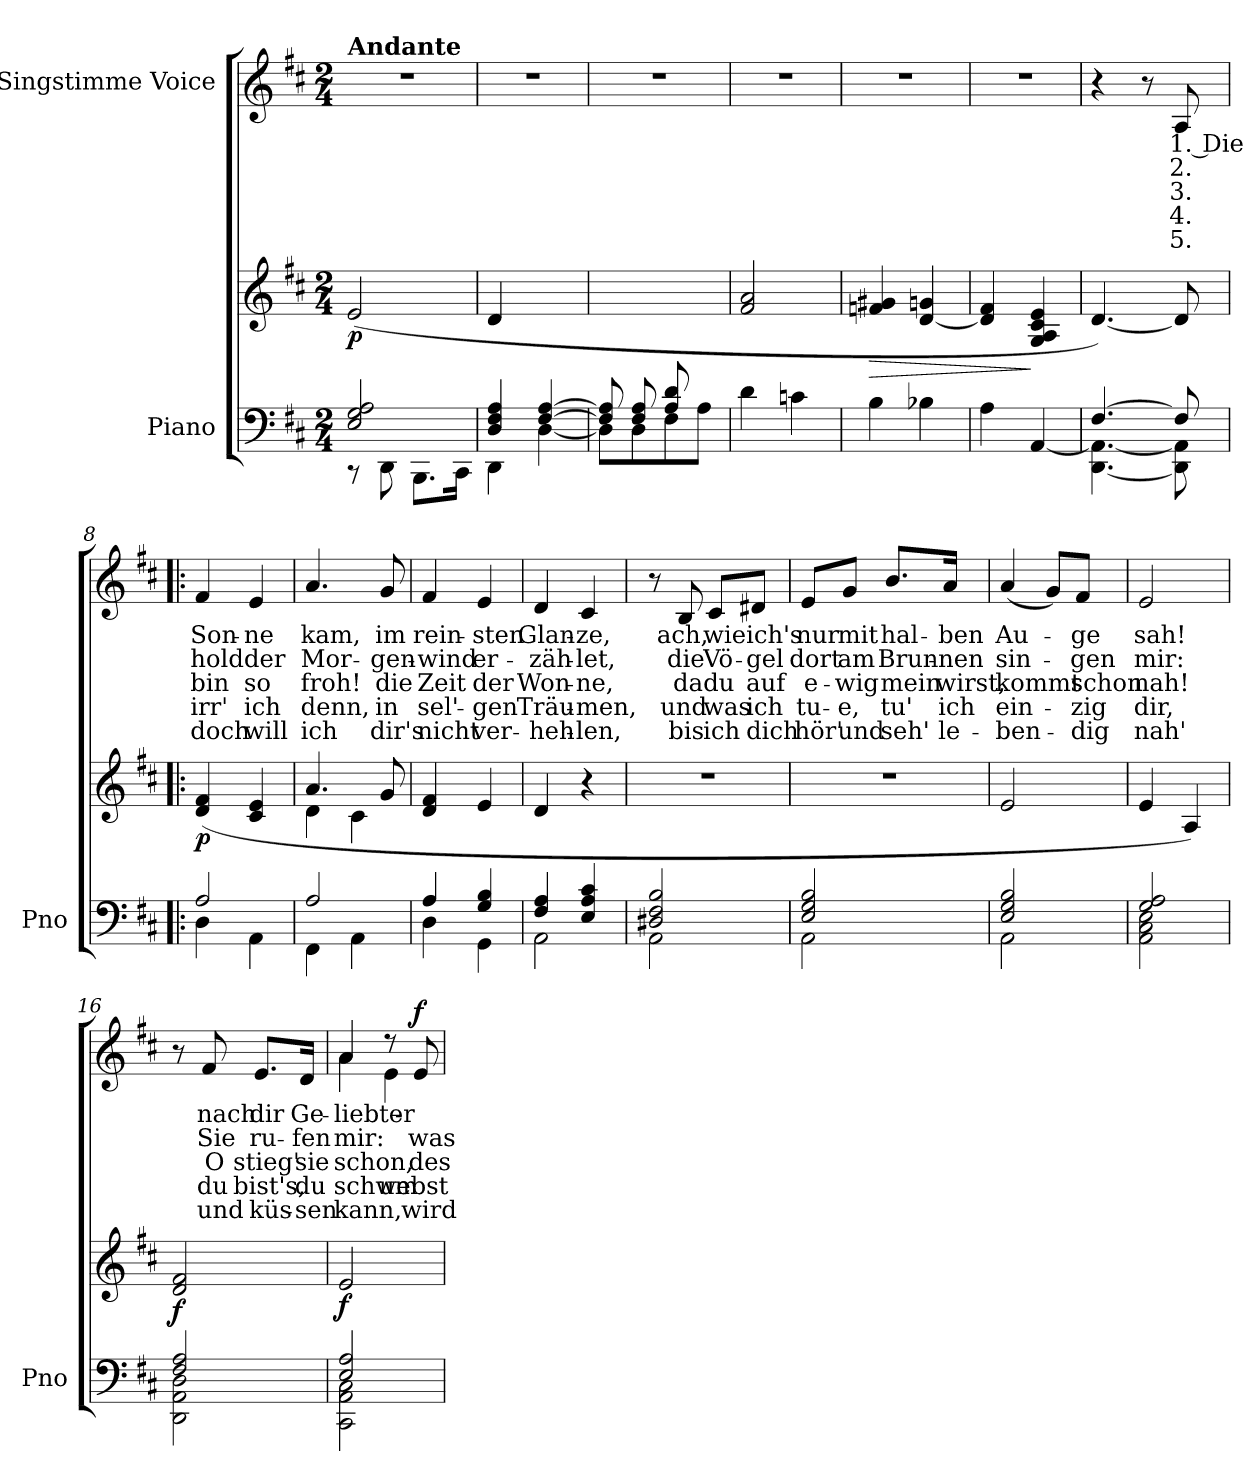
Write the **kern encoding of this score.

**kern	**kern	**dynam	**kern	**text	**text	**text	**text	**text	**dynam
*part2	*part2	*part2	*part1	*part1	*part1	*part1	*part1	*part1	*part1
*staff3	*staff2	*staff2/3	*staff1	*staff1	*staff1	*staff1	*staff1	*staff1	*staff1
*I"Piano	*	*	*I"Singstimme  Voice	*	*	*	*	*	*
*I'Pno	*	*	*	*	*	*	*	*	*
*clefF4	*clefG2	*	*clefG2	*	*	*	*	*	*
*k[f#c#]	*k[f#c#]	*	*k[f#c#]	*	*	*	*	*	*
*M2/4	*M2/4	*	*M2/4	*	*	*	*	*	*
=1	=1	=1	=1	=1	=1	=1	=1	=1	=1
*^	*	*	*	*	*	*	*	*	*
!	!	!	!	!LO:TX:a:B:t=Andante	!	!	!	!	!	!
!	!	!	!LO:DY:b	!	!	!	!	!	!	!
2E/ 2G/ 2A/	8r	(2e/	p	2r	.	.	.	.	.	.
.	8DD\	.	.	.	.	.	.	.	.	.
.	8.BBB\L	.	.	.	.	.	.	.	.	.
.	16CC#\Jk	.	.	.	.	.	.	.	.	.
=2	=2	=2	=2	=2	=2	=2	=2	=2	=2	=2
4D/ 4F#/ 4A/	4DD\	4d/	.	2r	.	.	.	.	.	.
[4F#/ [4A/	[4D\	4ryy	.	.	.	.	.	.	.	.
=3	=3	=3	=3	=3	=3	=3	=3	=3	=3	=3
*	*	*^	*	*	*	*	*	*	*	*
8F#/] 8A/]L	8D\L]	2ryy	4.ryy	.	2r	.	.	.	.	.	.
8F#/ 8A/	8D\	.	.	.	.	.	.	.	.	.	.
8A/ 8d/	8F#\	.	.	.	.	.	.	.	.	.	.
8ryy	8A\J	.	8d/ 8f#/J	.	.	.	.	.	.	.	.
*v	*v	*	*	*	*	*	*	*	*	*	*
*	*v	*v	*	*	*	*	*	*	*	*
=4	=4	=4	=4	=4	=4	=4	=4	=4	=4
4d\	2f#/ 2a/	.	2r	.	.	.	.	.	.
4cn\	.	.	.	.	.	.	.	.	.
=5	=5	=5	=5	=5	=5	=5	=5	=5	=5
!	!	!LO:HP:b	!	!	!	!	!	!	!
4B\	4fn/ 4g#X/	>	2r	.	.	.	.	.	.
4B-X\	[4d/ 4gn/	.	.	.	.	.	.	.	.
=6	=6	=6	=6	=6	=6	=6	=6	=6	=6
4A\	4d/] 4f#/	.	2r	.	.	.	.	.	.
[4AA/	4G/ 4A/ 4c#/ 4e/	]	.	.	.	.	.	.	.
=7	=7	=7	=7	=7	=7	=7	=7	=7	=7
*^	*	*	*	*	*	*	*	*	*
[4.F#/	[4.DD\ 4.AA\_	[>4.d/)	.	4r	.	.	.	.	.	.
.	.	.	.	8r	.	.	.	.	.	.
!	!	!	!	!	!LO:LY:b	!LO:LY:b	!LO:LY:b	!LO:LY:b	!LO:LY:b	!
8F#/]	8DD\] 8AA\]	8d/]	.	8A/	1. Die	2.	3.	4.	5.	.
=8!|:	=8!|:	=8!|:	=8!|:	=8!|:	=8!|:	=8!|:	=8!|:	=8!|:	=8!|:	=8!|:
!	!	!	!LO:DY:b	!	!LO:LY:b	!LO:LY:b	!LO:LY:b	!LO:LY:b	!LO:LY:b	!
2A/	4D\	(4d/ 4f#/	p	4f#/	Son-	hold	bin	irr'	doch	.
!	!	!	!	!	!LO:LY:b	!LO:LY:b	!LO:LY:b	!LO:LY:b	!LO:LY:b	!
.	4AA\	4c#/ 4e/	.	4e/	-ne	der	so	ich	will	.
=9	=9	=9	=9	=9	=9	=9	=9	=9	=9	=9
*	*	*^	*	*	*	*	*	*	*	*
!	!	!	!	!	!	!LO:LY:b	!LO:LY:b	!LO:LY:b	!LO:LY:b	!LO:LY:b	!
2A/	4FF#\	4.a/	4d\	.	4.a/	kam,	Mor-	froh!	denn,	ich	.
.	4AA\	.	4c#\	.	.	.	.	.	.	.	.
!	!	!	!	!	!	!LO:LY:b	!LO:LY:b	!LO:LY:b	!LO:LY:b	!LO:LY:b	!
.	.	8g/	.	.	8g/	im	-gen-	die	in	dir's	.
*	*	*v	*v	*	*	*	*	*	*	*	*
=10	=10	=10	=10	=10	=10	=10	=10	=10	=10	=10
!	!	!	!	!	!LO:LY:b	!LO:LY:b	!LO:LY:b	!LO:LY:b	!LO:LY:b	!
4A/	4D\	4d/ 4f#/	.	4f#/	rein-	-wind	Zeit	sel'-	nicht	.
!	!	!	!	!	!LO:LY:b	!LO:LY:b	!LO:LY:b	!LO:LY:b	!LO:LY:b	!
4G/ 4B/	4GG\	4e/	.	4e/	-sten	er-	der	-gen	ver-	.
=11	=11	=11	=11	=11	=11	=11	=11	=11	=11	=11
!	!	!	!	!	!LO:LY:b	!LO:LY:b	!LO:LY:b	!LO:LY:b	!LO:LY:b	!
4F#/ 4A/	2AA\	4d/	.	4d/	Glan-	-zäh-	Won-	Träu-	-heh-	.
!	!	!	!	!	!LO:LY:b	!LO:LY:b	!LO:LY:b	!LO:LY:b	!LO:LY:b	!
4E/ 4A/ 4c#/	.	4r	.	4c#/	-ze,	-let,	-ne,	-men,	-len,	.
!!LO:LB:g=z
=12	=12	=12	=12	=12	=12	=12	=12	=12	=12	=12
2D#X/ 2F#/ 2B/	2AA\	2r	.	8r	.	.	.	.	.	.
!	!	!	!	!	!LO:LY:b	!LO:LY:b	!LO:LY:b	!LO:LY:b	!LO:LY:b	!
.	.	.	.	8B/	ach,	die	da	und	bis	.
!	!	!	!	!	!LO:LY:b	!LO:LY:b	!LO:LY:b	!LO:LY:b	!LO:LY:b	!
.	.	.	.	8c#/L	wie	Vö-	du	was	ich	.
!	!	!	!	!	!LO:LY:b	!LO:LY:b	!LO:LY:b	!LO:LY:b	!LO:LY:b	!
.	.	.	.	8d#X/J	ich's	-gel	auf	ich	dich	.
=13	=13	=13	=13	=13	=13	=13	=13	=13	=13	=13
!	!	!	!	!	!LO:LY:b	!LO:LY:b	!LO:LY:b	!LO:LY:b	!LO:LY:b	!
2E/ 2G/ 2B/	2AA\	2r	.	8e/L	nur	dort	e-	tu-	hör'	.
!	!	!	!	!	!LO:LY:b	!LO:LY:b	!LO:LY:b	!LO:LY:b	!LO:LY:b	!
.	.	.	.	8g/J	mit	am	-wig	-e,	und	.
!	!	!	!	!	!LO:LY:b	!LO:LY:b	!LO:LY:b	!LO:LY:b	!LO:LY:b	!
.	.	.	.	8.b/L	hal-	Brun-	mein	tu'	seh'	.
!	!	!	!	!	!LO:LY:b	!LO:LY:b	!LO:LY:b	!LO:LY:b	!LO:LY:b	!
.	.	.	.	16a/Jk	-ben	-nen	wirst,	ich	le-	.
=14	=14	=14	=14	=14	=14	=14	=14	=14	=14	=14
!	!	!	!	!	!LO:LY:b	!LO:LY:b	!LO:LY:b	!LO:LY:b	!LO:LY:b	!
2E/ 2G/ 2B/	2AA\	2e/	.	(4a/	Au-	sin-	kommt	ein-	-ben-	.
.	.	.	.	8g/L)	.	.	.	.	.	.
!	!	!	!	!	!LO:LY:b	!LO:LY:b	!LO:LY:b	!LO:LY:b	!LO:LY:b	!
.	.	.	.	8f#/J	-ge	-gen	schon	-zig	-dig	.
=15	=15	=15	=15	=15	=15	=15	=15	=15	=15	=15
!	!	!	!	!	!LO:LY:b	!LO:LY:b	!LO:LY:b	!LO:LY:b	!LO:LY:b	!
2G/ 2A/	2AA\ 2C#\ 2E\	4e/	.	2e/	sah!	mir:	nah!	dir,	nah'	.
.	.	4A/)	.	.	.	.	.	.	.	.
=16	=16	=16	=16	=16	=16	=16	=16	=16	=16	=16
!	!	!	!LO:DY:b	!	!	!	!	!	!	!
2F#/ 2A/	2DD\ 2AA\ 2D\	2d/ 2f#/	f	8r	.	.	.	.	.	.
!	!	!	!	!	!LO:LY:b	!LO:LY:b	!LO:LY:b	!LO:LY:b	!LO:LY:b	!
.	.	.	.	8f#/	nach	Sie	O	du	und	.
!	!	!	!	!	!LO:LY:b	!LO:LY:b	!LO:LY:b	!LO:LY:b	!LO:LY:b	!
.	.	.	.	8.e/L	dir	ru-	stieg'	bist's,	küs-	.
!	!	!	!	!	!LO:LY:b	!LO:LY:b	!LO:LY:b	!LO:LY:b	!LO:LY:b	!
.	.	.	.	16d/Jk	Ge-	-fen	sie	du	-sen	.
=17	=17	=17	=17	=17	=17	=17	=17	=17	=17	=17
*	*	*	*	*^	*	*	*	*	*	*
!	!	!	!LO:DY:b	!	!	!LO:LY:b	!LO:LY:b	!LO:LY:b	!LO:LY:b	!LO:LY:b	!
2E/ 2A/	2CC#\ 2AA\ 2C#\	2e/	f	4a/	4a\	-lieb-	mir:	schon,	schwebst	kann,	.
!	!	!	!	!	!	!LO:LY:b	!	!	!LO:LY:b	!	!
.	.	.	.	8r	4e\	ter	.	.	um	.	.
!	!	!	!	!	!	!	!LO:LY:b	!LO:LY:b	!	!LO:LY:b	!LO:DY:a
.	.	.	.	8e/	.	.	was	des	.	wird	f
*v	*v	*	*	*v	*v	*	*	*	*	*	*
=	=	=	=	=	=	=	=	=	=
*-	*-	*-	*-	*-	*-	*-	*-	*-	*-
